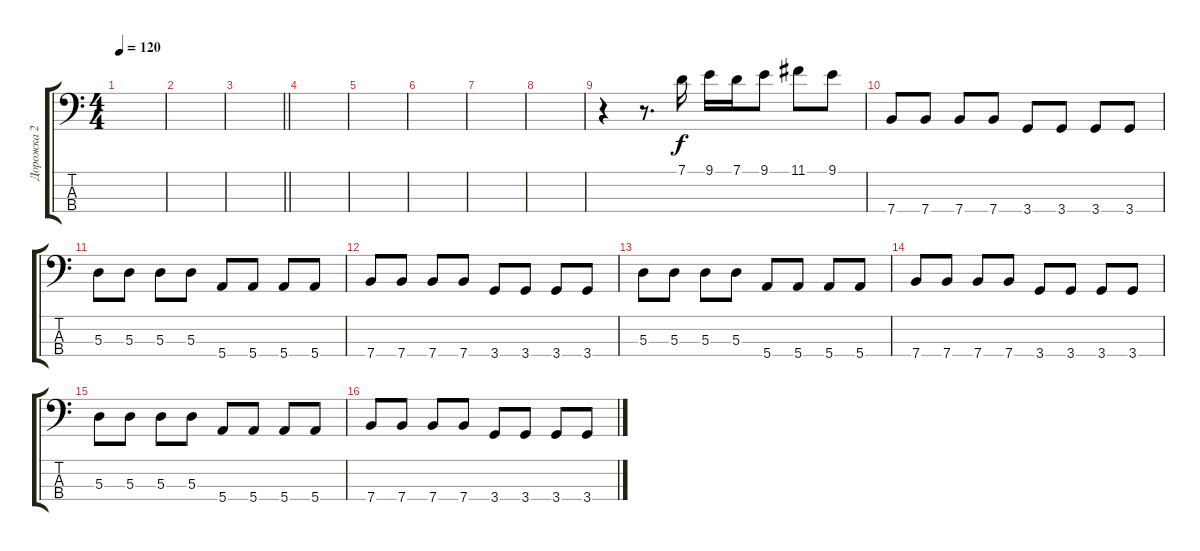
\track ("Дорожка 2" "Дорожка 2") {instrument electricbassfinger}
\staff {score tabs}
\tuning (G2 D2 A1 E1) {hide}
\ts (4 4)
\tempo 120
\clef f4
\ks c
|
|
\barLineRight lightlight
|
|
|
|
|
|
r.4{volume 16} r.8{d} 7.1.16 9.1.16 7.1.16 9.1.8 11.1.8 9.1.8 |
7.4.8 7.4.8 7.4.8 7.4.8 3.4.8 3.4.8 3.4.8 3.4.8 |
5.3.8 5.3.8 5.3.8 5.3.8 5.4.8 5.4.8 5.4.8 5.4.8 |
7.4.8 7.4.8 7.4.8 7.4.8 3.4.8 3.4.8 3.4.8 3.4.8 |
5.3.8 5.3.8 5.3.8 5.3.8 5.4.8 5.4.8 5.4.8 5.4.8 |
7.4.8 7.4.8 7.4.8 7.4.8 3.4.8 3.4.8 3.4.8 3.4.8 |
5.3.8 5.3.8 5.3.8 5.3.8 5.4.8 5.4.8 5.4.8 5.4.8 |
7.4.8 7.4.8 7.4.8 7.4.8 3.4.8 3.4.8 3.4.8 3.4.8
